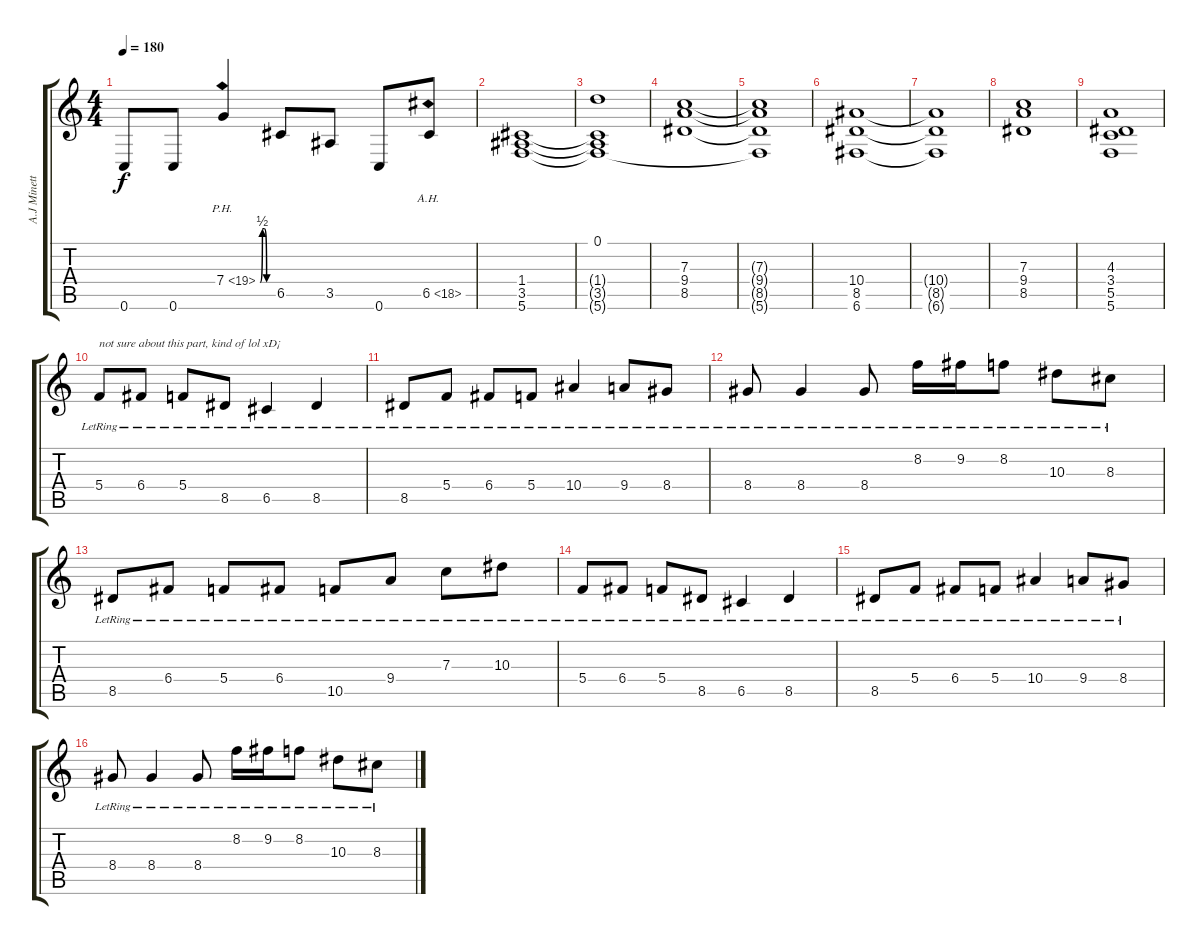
\track ("A.J Minette" "A.J Minett") {instrument distortionguitar}
\staff {score tabs}
\tuning (D4 A3 F3 C3 G2 C2) {hide}
\ts (4 4)
\tempo 180
\clef g2
\ks c
0.6.8{dy f instrument distortionguitar} 0.6.8 7.4{be (custom 0 0 10 2 20 2 30 0 60 0) ph 12}.4{instrument guitarharmonics} 6.5.8{instrument distortionguitar} 3.5.8 0.6.8 6.5{ah 12}.8{instrument guitarharmonics} |
(1.4 3.5 5.6).1{instrument distortionguitar} |
(0.1 1.4{t} 3.5{t} 5.6{t}).1 |
(7.3 9.4 8.5).1 |
(7.3{t} 9.4{t} 8.5{t} 5.6{t}).1 |
(10.4 8.5 6.6).1 |
(10.4{t} 8.5{t} 6.6{t}).1 |
(7.3 9.4 8.5).1 |
(4.3 3.4 5.5 5.6).1 |
5.4{lr}.8{txt "not sure about this part, kind of lol xD¡" instrument acousticguitarnylon} 6.4{lr}.8 5.4{lr}.8 8.5{lr}.8 6.5{lr}.4 8.5{lr}.4 |
8.5{lr}.8 5.4{lr}.8 6.4{lr}.8 5.4{lr}.8 10.4{lr}.4 9.4{lr}.8 8.4{lr}.8 |
8.4{lr}.8 8.4{lr}.4 8.4{lr}.8 8.2{lr}.16 9.2{lr}.16 8.2{lr}.8 10.3{lr}.8 8.3{lr}.8 |
8.5{lr}.8 6.4{lr}.8 5.4{lr}.8 6.4{lr}.8 10.5{lr}.8 9.4{lr}.8 7.3{lr}.8 10.3{lr}.8 |
5.4{lr}.8{instrument acousticguitarnylon} 6.4{lr}.8 5.4{lr}.8 8.5{lr}.8 6.5{lr}.4 8.5{lr}.4 |
8.5{lr}.8 5.4{lr}.8 6.4{lr}.8 5.4{lr}.8 10.4{lr}.4 9.4{lr}.8 8.4{lr}.8 |
8.4{lr}.8 8.4{lr}.4 8.4{lr}.8 8.2{lr}.16 9.2{lr}.16 8.2{lr}.8 10.3{lr}.8 8.3{lr}.8
